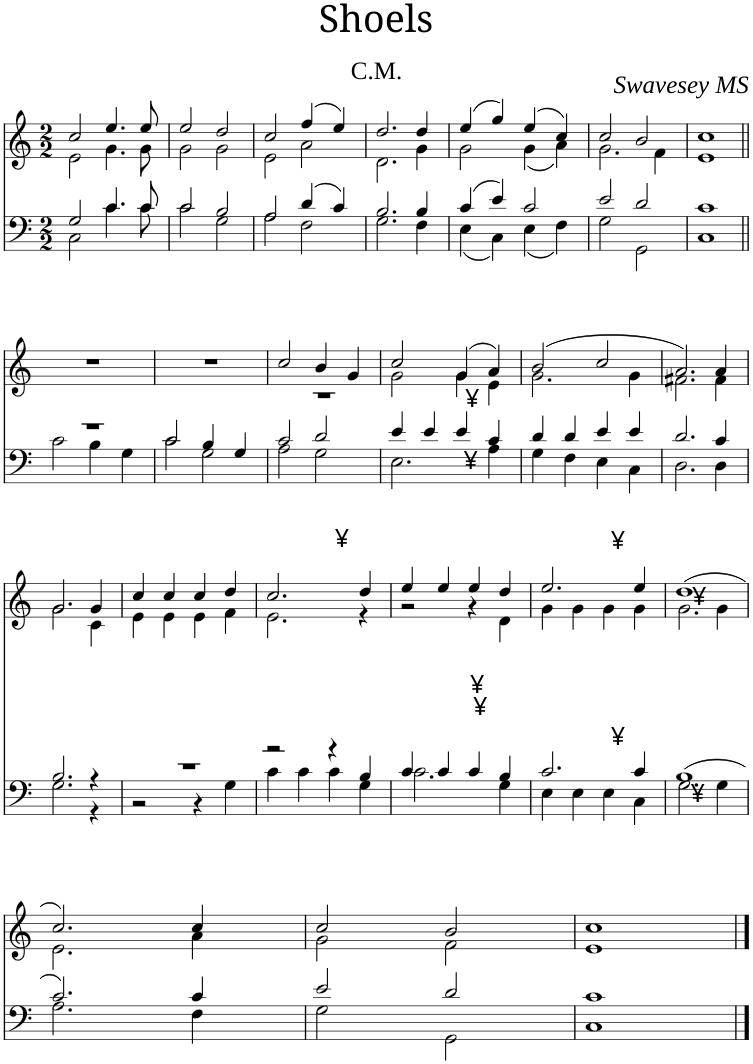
**kern	**kern
*part1	*part1
*staff2	*staff1
*I"Piano	*
*I'Pno	*
*clefF4	*clefG2
*k[]	*k[]
*M2/2	*M2/2
=1	=1
*^	*^
2G/	2C\	2cc/	2e\
4.c/	4.c\	4.ee/	4.g\
8c/	8c\	8ee/	8g\
=2	=2	=2	=2
2c/	2c\	2ee/	2g\
2B/	2G\	2dd/	2g\
=3	=3	=3	=3
2A/	2A\	2cc/	2e\
4d/	2F\	(4ff/	2a\
4c/	.	4ee/)	.
=4	=4	=4	=4
2.B/	2.G\	2.dd/	2.d\
4B/	4F\	4dd/	4g\
=5	=5	=5	=5
4c/	4E\	(4ee/	2g\
4e/	4C\	4gg/)	.
2c/	4E\	(4ee/	(4g\
.	4F\	4cc/)	4a\)
=6	=6	=6	=6
2e/	2G\	2cc/	2.g\
2d/	2GG\	2b/	.
.	.	.	4f\
=7	=7	=7	=7
1c	1C	1cc	1e
*	*	*v	*v
!!LO:LB:g=z
=8||	=8||	=8||
1r	2c\	1r
.	4B\	.
.	4G\	.
=9	=9	=9
2c/	2c\	1r
4B/	2G\	.
4G/	.	.
=10	=10	=10
*	*	*^
2c/	2A\	2cc/	1r
2d/	2G\	4b/	.
.	.	4g/	.
=11	=11	=11	=11
4e/	2.E\	2cc/	2g\
4e/	.	.	.
4e/	.	(4g/	4g\
!LO:TX:a:t=¥	!	!	!
!LO:TX:a:t=¥	!	!	!
4c/	4A\	4a/)	4e\
=12	=12	=12	=12
4d/	4G\	(2b/	2.g\
4d/	4F\	.	.
4e/	4E\	2cc/	.
4e/	4C\	.	4g\
=13	=13	=13	=13
2.d/	2.D\	2.a/)	2.f#X\
4c/	4D\	4a/	4f#\
!!LO:LB:g=z	!!
=14	=14	=14	=14
2.B/	2.G\	2.g/	2.g\
4r	4r	4g/	4c\
=15	=15	=15	=15
1r	2r	4cc/	4e\
.	.	4cc/	4e\
.	4r	4cc/	4e\
.	4G\	4dd/	4f\
=16	=16	=16	=16
2r	4c\	2.cc/	2.e\
.	4c\	.	.
4r	4c\	.	.
!	!	!LO:TX:a:t=¥	!
4B/	4G\	4dd/	4r
=17	=17	=17	=17
4c/	2.c\	4ee/	2r
4c/	.	4ee/	.
4c/	.	4ee/	4r
!	!	!LO:TX:b:t=¥	!
!LO:TX:a:t=¥	!	!	!
4B/	4G\	4dd/	4d\
=18	=18	=18	=18
2.c/	4E\	2.ee/	4g\
.	4E\	.	4g\
.	4E\	.	4g\
!	!	!LO:TX:a:t=¥	!
!LO:TX:a:t=¥	!	!	!
4c/	4C\	4ee/	4g\
=19	=19	=19	=19
1B	2.G\	(1dd	2.g\
!	!	!	!LO:TX:a:t=¥
!	!LO:TX:a:t=¥	!	!
.	4G\	.	4g\
!!LO:LB:g=z	!!
=20	=20	=20	=20
2.c/	2.A\	2.cc/)	2.e\
4c/	4F\	4cc/	4a\
=21	=21	=21	=21
2e/	2G\	2cc/	2g\
2d/	2GG\	2b/	2f\
=22	=22	=22	=22
1c	1C	1cc	1e
*v	*v	*	*
*	*v	*v
==	==
*-	*-
